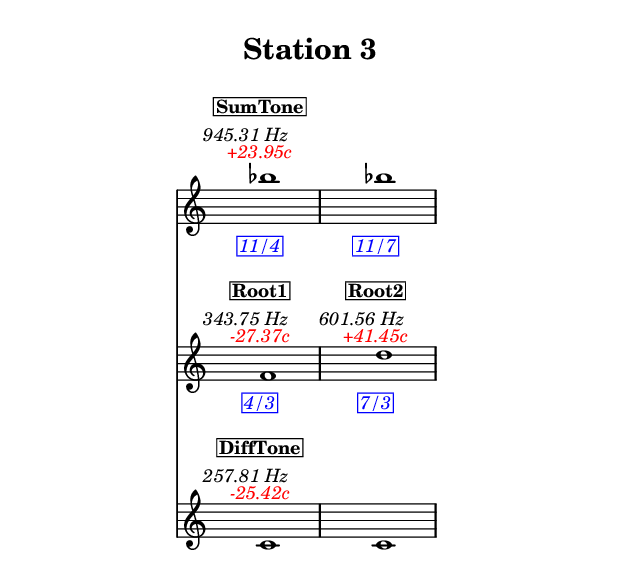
\version "2.20.0"
\language "english"

#(set-default-paper-size "a6" 'portrait)
#(set-global-staff-size 16)

\header {
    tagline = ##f
    title = \markup {
        \pad-around
            #3
            "Station 3"
        }
}

\layout {
    indent = #25
}

\paper {
    systems-per-page = 1
}

\score {
    \new Score
    <<
        \new Staff
        \with
        {
            \remove Time_signature_engraver
        }
        {
            \clef "treble"
            bf''1
            - \tweak color #red
            ^ \markup {
                \halign
                    #0
                    \italic
                        {
                            +23.95c
                        }
                }
            ^ \markup {
                \halign
                    #1
                    \italic
                        {
                            945.31
                            Hz
                        }
                }
            ^ \markup {
                \pad-around
                    #1
                    \box
                        \vcenter
                            \halign
                                #0
                                \bold
                                    {
                                        SumTone
                                    }
                }
            - \tweak color #blue
            _ \markup {
                \pad-around
                    #1
                    \box
                        \halign
                            #0
                            \italic
                                {
                                    11/4
                                }
                }
            \override Score.NonMusicalPaperColumn.padding = #5
            \clef "treble"
            bf''1
            - \tweak color #blue
            _ \markup {
                \pad-around
                    #1
                    \box
                        \halign
                            #0
                            \italic
                                {
                                    11/7
                                }
                }
        }
        \new Staff
        \with
        {
            \remove Time_signature_engraver
        }
        {
            \clef "treble"
            f'1
            - \tweak color #red
            ^ \markup {
                \halign
                    #0
                    \italic
                        {
                            -27.37c
                        }
                }
            ^ \markup {
                \halign
                    #1
                    \italic
                        {
                            343.75
                            Hz
                        }
                }
            ^ \markup {
                \pad-around
                    #1
                    \box
                        \vcenter
                            \halign
                                #0
                                \bold
                                    {
                                        Root1
                                    }
                }
            - \tweak color #blue
            _ \markup {
                \pad-around
                    #1
                    \box
                        \halign
                            #0
                            \italic
                                {
                                    4/3
                                }
                }
            \clef "treble"
            d''1
            - \tweak color #red
            ^ \markup {
                \halign
                    #0
                    \italic
                        {
                            +41.45c
                        }
                }
            ^ \markup {
                \halign
                    #1
                    \italic
                        {
                            601.56
                            Hz
                        }
                }
            ^ \markup {
                \pad-around
                    #1
                    \box
                        \vcenter
                            \halign
                                #0
                                \bold
                                    {
                                        Root2
                                    }
                }
            - \tweak color #blue
            _ \markup {
                \pad-around
                    #1
                    \box
                        \halign
                            #0
                            \italic
                                {
                                    7/3
                                }
                }
        }
        \new Staff
        \with
        {
            \remove Time_signature_engraver
        }
        {
            \clef "treble"
            c'1
            - \tweak color #red
            ^ \markup {
                \halign
                    #0
                    \italic
                        {
                            -25.42c
                        }
                }
            ^ \markup {
                \halign
                    #1
                    \italic
                        {
                            257.81
                            Hz
                        }
                }
            ^ \markup {
                \pad-around
                    #1
                    \box
                        \vcenter
                            \halign
                                #0
                                \bold
                                    {
                                        DiffTone
                                    }
                }
            \clef "treble"
            c'1
        }
    >>
}